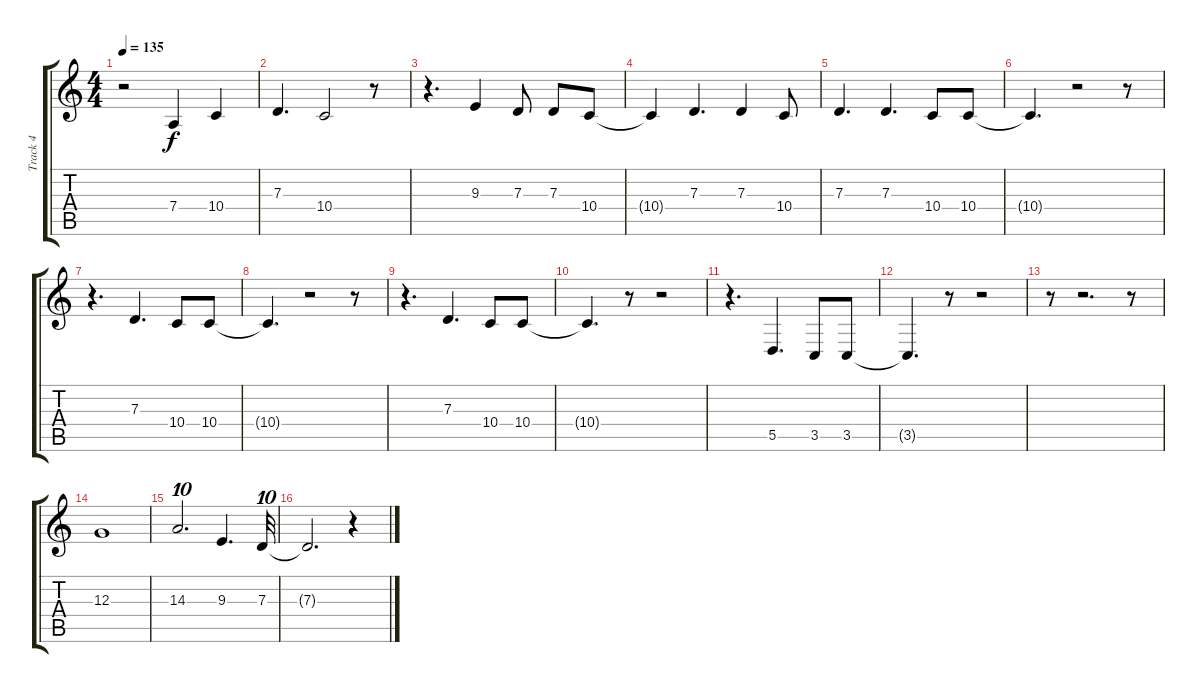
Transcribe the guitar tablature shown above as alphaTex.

\track ("Track 4" "Track 4") {instrument flute}
\staff {score tabs}
\tuning (E4 B3 G3 D3 A2 E2) {hide}
\ts (4 4)
\tempo 135
\clef g2
\ks c
r.2{dy f} 7.4.4 10.4.4 |
7.3.4{d} 10.4.2 r.8 |
r.4{d} 9.3.4 7.3.8 7.3.8 10.4.8 |
10.4{t}.4 7.3.4{d} 7.3.4 10.4.8 |
7.3.4{d} 7.3.4{d} 10.4.8 10.4.8 |
10.4{t}.4{d} r.2 r.8 |
r.4{d} 7.3.4{d} 10.4.8 10.4.8 |
10.4{t}.4{d} r.2 r.8 |
r.4{d} 7.3.4{d} 10.4.8 10.4.8 |
10.4{t}.4{d} r.8 r.2 |
r.4{d} 5.5.4{d} 3.5.8 3.5.8 |
3.5{t}.4{d} r.8 r.2 |
r.8 r.2{d} r.8 |
12.3.1 |
14.3.2{d tu (10 8)} 9.3.4{d} 7.3.32{tu (10 8)} |
7.3{t}.2{d} r.4
